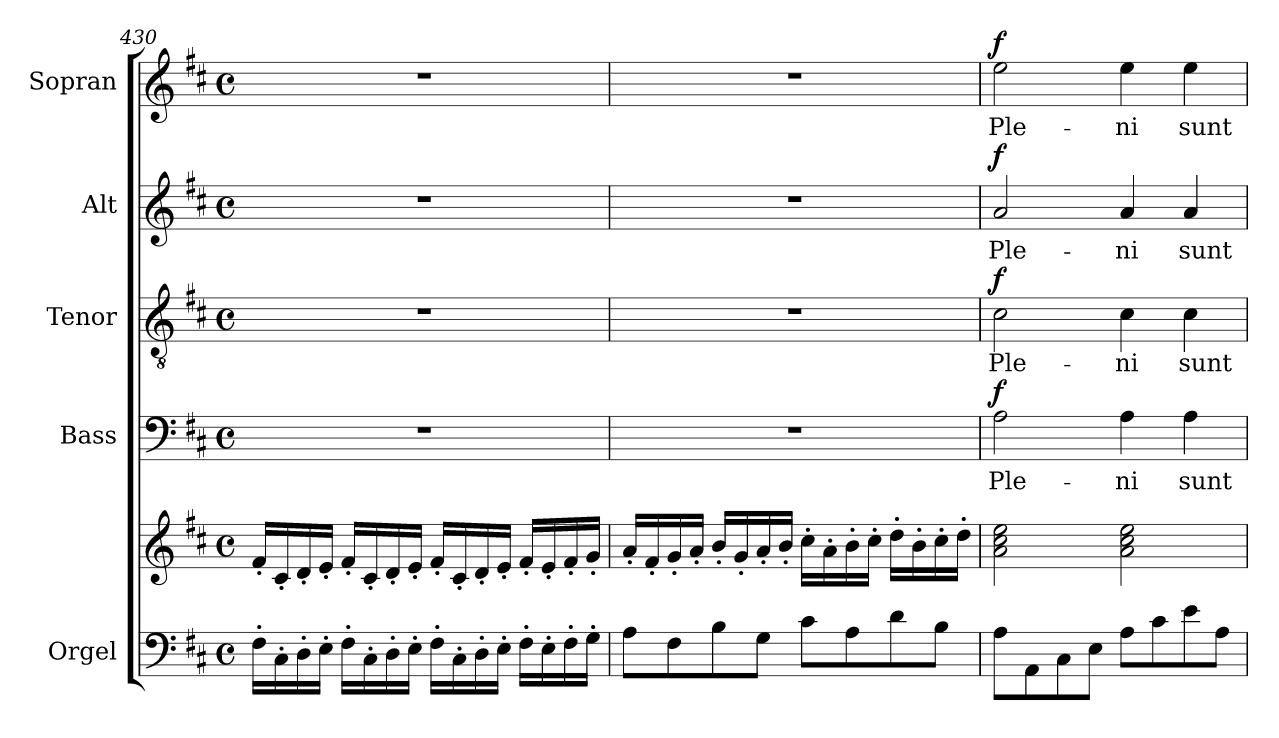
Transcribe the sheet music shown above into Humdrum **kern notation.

**kern	**kern	**kern	**text	**dynam	**kern	**text	**dynam	**kern	**text	**dynam	**kern	**text	**dynam
*part5	*part5	*part4	*part4	*part4	*part3	*part3	*part3	*part2	*part2	*part2	*part1	*part1	*part1
*staff6	*staff5	*staff4	*staff4	*staff4	*staff3	*staff3	*staff3	*staff2	*staff2	*staff2	*staff1	*staff1	*staff1
*I"Orgel	*	*I"Bass	*	*	*I"Tenor	*	*	*I"Alt	*	*	*I"Sopran	*	*
*I'Org.	*	*I'B.	*	*	*I'T.	*	*	*I'A.	*	*	*I'S.	*	*
*clefF4	*clefG2	*clefF4	*	*	*clefGv2	*	*	*clefG2	*	*	*clefG2	*	*
*k[f#c#]	*k[f#c#]	*k[f#c#]	*	*	*k[f#c#]	*	*	*k[f#c#]	*	*	*k[f#c#]	*	*
*D:	*D:	*D:	*	*	*D:	*	*	*D:	*	*	*D:	*	*
*M4/4	*M4/4	*M4/4	*	*	*M4/4	*	*	*M4/4	*	*	*M4/4	*	*
*met(c)	*met(c)	*met(c)	*	*	*met(c)	*	*	*met(c)	*	*	*met(c)	*	*
=430	=430	=430	=430	=430	=430	=430	=430	=430	=430	=430	=430	=430	=430
16F#'>\LL	16f#'</LL	1r	.	.	1r	.	.	1r	.	.	1r	.	.
16C#'>\	16c#'</	.	.	.	.	.	.	.	.	.	.	.	.
16D'>\	16d'</	.	.	.	.	.	.	.	.	.	.	.	.
16E'>\JJ	16e'</JJ	.	.	.	.	.	.	.	.	.	.	.	.
16F#'>\LL	16f#'</LL	.	.	.	.	.	.	.	.	.	.	.	.
16C#'>\	16c#'</	.	.	.	.	.	.	.	.	.	.	.	.
16D'>\	16d'</	.	.	.	.	.	.	.	.	.	.	.	.
16E'>\JJ	16e'</JJ	.	.	.	.	.	.	.	.	.	.	.	.
16F#'>\LL	16f#'</LL	.	.	.	.	.	.	.	.	.	.	.	.
16C#'>\	16c#'</	.	.	.	.	.	.	.	.	.	.	.	.
16D'>\	16d'</	.	.	.	.	.	.	.	.	.	.	.	.
16E'>\JJ	16e'</JJ	.	.	.	.	.	.	.	.	.	.	.	.
16F#'>\LL	16f#'</LL	.	.	.	.	.	.	.	.	.	.	.	.
16E'>\	16e'</	.	.	.	.	.	.	.	.	.	.	.	.
16F#'>\	16f#'</	.	.	.	.	.	.	.	.	.	.	.	.
16G'>\JJ	16g'</JJ	.	.	.	.	.	.	.	.	.	.	.	.
=431	=431	=431	=431	=431	=431	=431	=431	=431	=431	=431	=431	=431	=431
8A\L	16a'</LL	1r	.	.	1r	.	.	1r	.	.	1r	.	.
.	16f#'</	.	.	.	.	.	.	.	.	.	.	.	.
8F#\	16g'</	.	.	.	.	.	.	.	.	.	.	.	.
.	16a'</JJ	.	.	.	.	.	.	.	.	.	.	.	.
8B\	16b'</LL	.	.	.	.	.	.	.	.	.	.	.	.
.	16g'</	.	.	.	.	.	.	.	.	.	.	.	.
8G\J	16a'</	.	.	.	.	.	.	.	.	.	.	.	.
.	16b'</JJ	.	.	.	.	.	.	.	.	.	.	.	.
8c#\L	16cc#'>\LL	.	.	.	.	.	.	.	.	.	.	.	.
.	16a'>\	.	.	.	.	.	.	.	.	.	.	.	.
8A\	16b'>\	.	.	.	.	.	.	.	.	.	.	.	.
.	16cc#'>\JJ	.	.	.	.	.	.	.	.	.	.	.	.
8d\	16dd'>\LL	.	.	.	.	.	.	.	.	.	.	.	.
.	16b'>\	.	.	.	.	.	.	.	.	.	.	.	.
8B\J	16cc#'>\	.	.	.	.	.	.	.	.	.	.	.	.
.	16dd'>\JJ	.	.	.	.	.	.	.	.	.	.	.	.
=432	=432	=432	=432	=432	=432	=432	=432	=432	=432	=432	=432	=432	=432
!	!	!	!LO:LY:b	!LO:DY:a	!	!LO:LY:b	!LO:DY:a	!	!LO:LY:b	!LO:DY:a	!	!LO:LY:b	!LO:DY:a
8A\L	2a\ 2cc#\ 2ee\	2A\	Ple-	f	2c#\	Ple-	f	2a/	Ple-	f	2ee\	Ple-	f
8AA\	.	.	.	.	.	.	.	.	.	.	.	.	.
8C#\	.	.	.	.	.	.	.	.	.	.	.	.	.
8E\J	.	.	.	.	.	.	.	.	.	.	.	.	.
!	!	!	!LO:LY:b	!	!	!LO:LY:b	!	!	!LO:LY:b	!	!	!LO:LY:b	!
8A\L	2a\ 2cc#\ 2ee\	4A\	-ni	.	4c#\	-ni	.	4a/	-ni	.	4ee\	-ni	.
8c#\	.	.	.	.	.	.	.	.	.	.	.	.	.
!	!	!	!LO:LY:b	!	!	!LO:LY:b	!	!	!LO:LY:b	!	!	!LO:LY:b	!
8e\	.	4A\	sunt	.	4c#\	sunt	.	4a/	sunt	.	4ee\	sunt	.
8A\J	.	.	.	.	.	.	.	.	.	.	.	.	.
=	=	=	=	=	=	=	=	=	=	=	=	=	=
*-	*-	*-	*-	*-	*-	*-	*-	*-	*-	*-	*-	*-	*-
